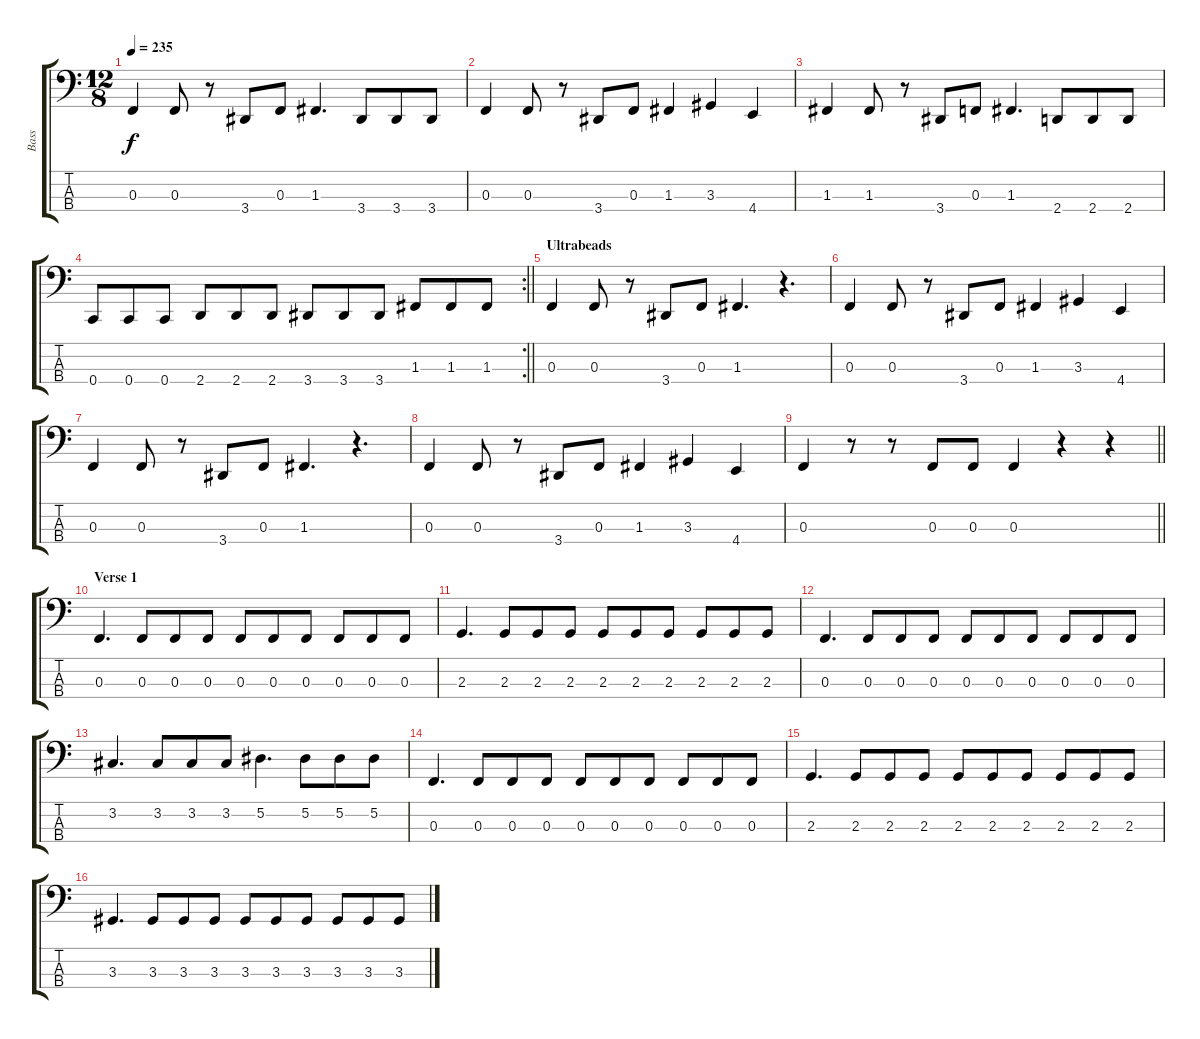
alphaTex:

\track ("Bass" "Bass") {instrument electricbassfinger}
\staff {score tabs}
\tuning (Eb2 Bb1 F1 C1) {hide}
\ts (12 8)
\tempo 235
\clef f4
\ks c
0.3.4{dy f} 0.3.8 r.8 3.4.8 0.3.8 1.3.4{d} 3.4.8 3.4.8 3.4.8 |
0.3.4 0.3.8 r.8 3.4.8 0.3.8 1.3.4 3.3.4 4.4.4 |
1.3.4 1.3.8 r.8 3.4.8 0.3.8 1.3.4{d} 2.4.8 2.4.8 2.4.8 |
\rc 2
\barLineRight lightlight
0.4.8 0.4.8 0.4.8 2.4.8 2.4.8 2.4.8 3.4.8 3.4.8 3.4.8 1.3.8 1.3.8 1.3.8 |
\section ("" "Ultrabeads")
0.3.4 0.3.8 r.8 3.4.8 0.3.8 1.3.4{d} r.4{d} |
0.3.4 0.3.8 r.8 3.4.8 0.3.8 1.3.4 3.3.4 4.4.4 |
0.3.4 0.3.8 r.8 3.4.8 0.3.8 1.3.4{d} r.4{d} |
0.3.4 0.3.8 r.8 3.4.8 0.3.8 1.3.4 3.3.4 4.4.4 |
\barLineRight lightlight
0.3.4 r.8 r.8 0.3.8 0.3.8 0.3.4 r.4 r.4 |
\section ("" "Verse 1")
0.3.4{d} 0.3.8 0.3.8 0.3.8 0.3.8 0.3.8 0.3.8 0.3.8 0.3.8 0.3.8 |
2.3.4{d} 2.3.8 2.3.8 2.3.8 2.3.8 2.3.8 2.3.8 2.3.8 2.3.8 2.3.8 |
0.3.4{d} 0.3.8 0.3.8 0.3.8 0.3.8 0.3.8 0.3.8 0.3.8 0.3.8 0.3.8 |
3.2.4{d} 3.2.8 3.2.8 3.2.8 5.2.4{d} 5.2.8 5.2.8 5.2.8 |
0.3.4{d} 0.3.8 0.3.8 0.3.8 0.3.8 0.3.8 0.3.8 0.3.8 0.3.8 0.3.8 |
2.3.4{d} 2.3.8 2.3.8 2.3.8 2.3.8 2.3.8 2.3.8 2.3.8 2.3.8 2.3.8 |
3.3.4{d} 3.3.8 3.3.8 3.3.8 3.3.8 3.3.8 3.3.8 3.3.8 3.3.8 3.3.8
